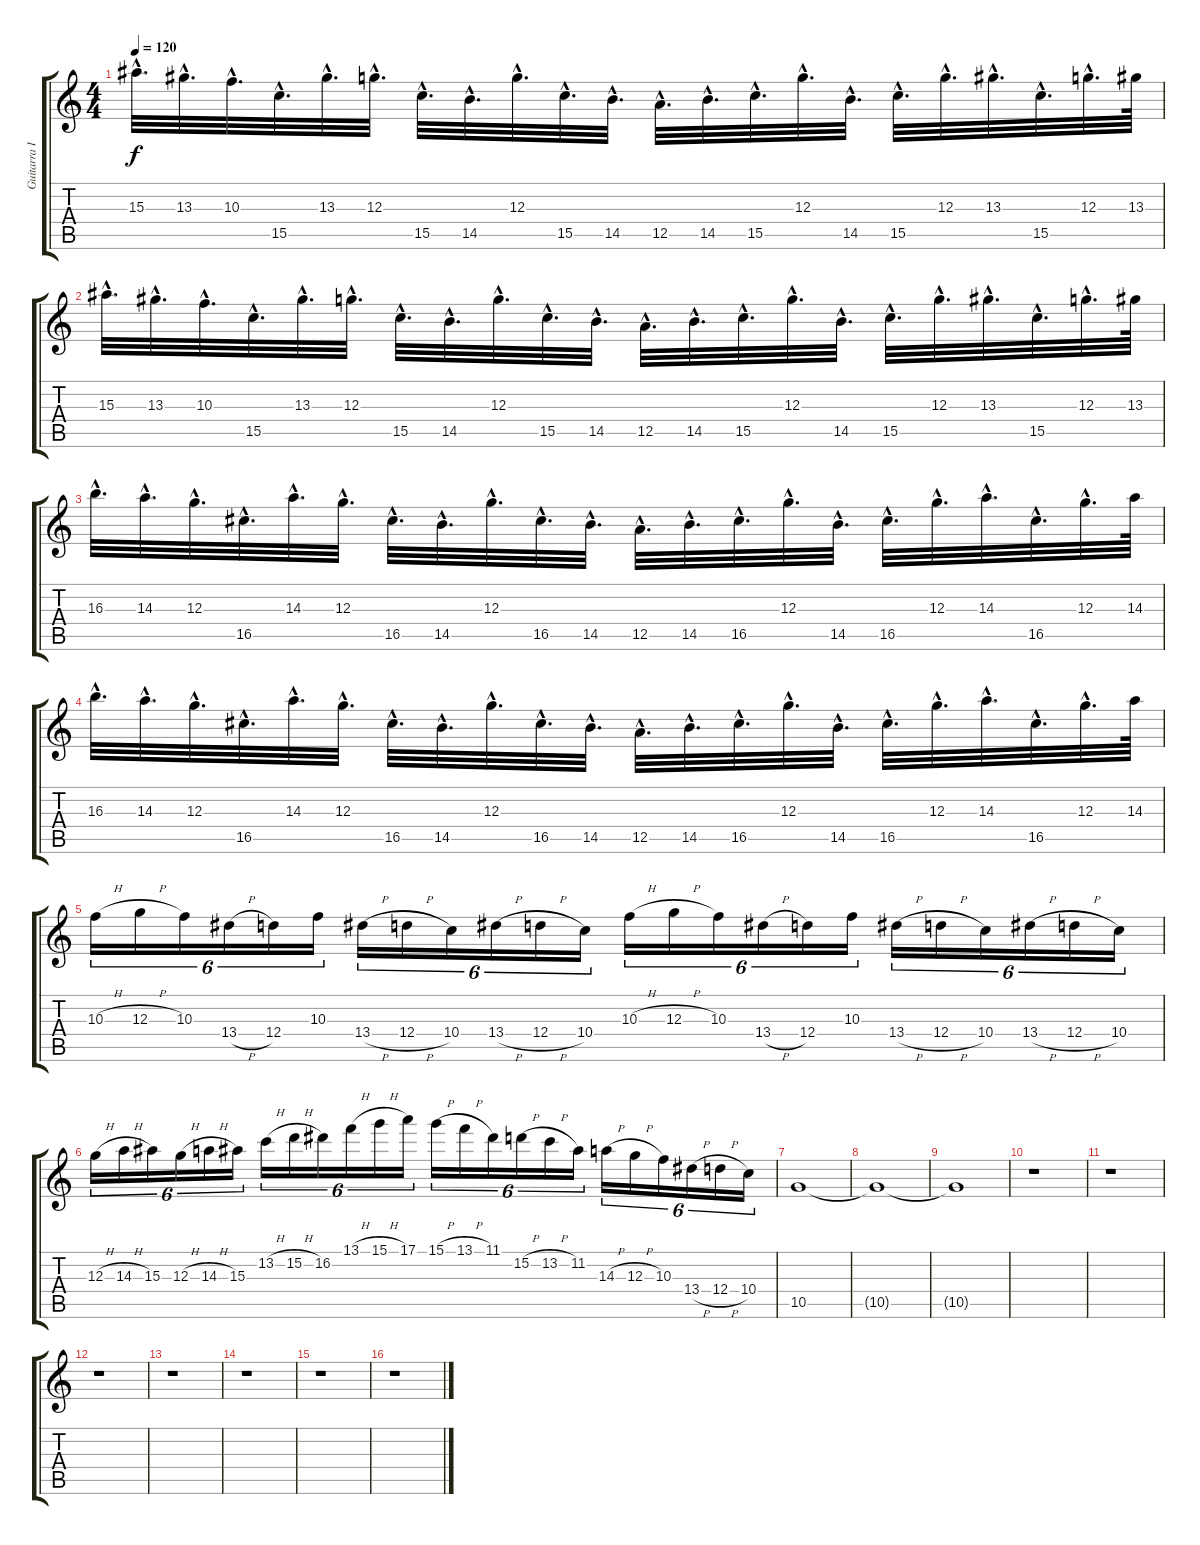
\track ("Guitarra II" "Guitarra I") {instrument distortionguitar}
\staff {score tabs}
\tuning (E4 B3 G3 D3 A2 E2) {hide}
\ts (4 4)
\tempo 120
\clef g2
\ks c
15.3{hac}.32{d dy f} 13.3{hac}.32{d} 10.3{hac}.32{d} 15.5{hac}.32{d} 13.3{hac}.32{d} 12.3{hac}.32{d} 15.5{hac}.32{d} 14.5{hac}.32{d} 12.3{hac}.32{d} 15.5{hac}.32{d} 14.5{hac}.32{d} 12.5{hac}.32{d} 14.5{hac}.32{d} 15.5{hac}.32{d} 12.3{hac}.32{d} 14.5{hac}.32{d} 15.5{hac}.32{d} 12.3{hac}.32{d} 13.3{hac}.32{d} 15.5{hac}.32{d} 12.3{hac}.32{d} 13.3.64 |
15.3{hac}.32{d} 13.3{hac}.32{d} 10.3{hac}.32{d} 15.5{hac}.32{d} 13.3{hac}.32{d} 12.3{hac}.32{d} 15.5{hac}.32{d} 14.5{hac}.32{d} 12.3{hac}.32{d} 15.5{hac}.32{d} 14.5{hac}.32{d} 12.5{hac}.32{d} 14.5{hac}.32{d} 15.5{hac}.32{d} 12.3{hac}.32{d} 14.5{hac}.32{d} 15.5{hac}.32{d} 12.3{hac}.32{d} 13.3{hac}.32{d} 15.5{hac}.32{d} 12.3{hac}.32{d} 13.3.64 |
16.3{hac}.32{d} 14.3{hac}.32{d} 12.3{hac}.32{d} 16.5{hac}.32{d} 14.3{hac}.32{d} 12.3{hac}.32{d} 16.5{hac}.32{d} 14.5{hac}.32{d} 12.3{hac}.32{d} 16.5{hac}.32{d} 14.5{hac}.32{d} 12.5{hac}.32{d} 14.5{hac}.32{d} 16.5{hac}.32{d} 12.3{hac}.32{d} 14.5{hac}.32{d} 16.5{hac}.32{d} 12.3{hac}.32{d} 14.3{hac}.32{d} 16.5{hac}.32{d} 12.3{hac}.32{d} 14.3.64 |
16.3{hac}.32{d} 14.3{hac}.32{d} 12.3{hac}.32{d} 16.5{hac}.32{d} 14.3{hac}.32{d} 12.3{hac}.32{d} 16.5{hac}.32{d} 14.5{hac}.32{d} 12.3{hac}.32{d} 16.5{hac}.32{d} 14.5{hac}.32{d} 12.5{hac}.32{d} 14.5{hac}.32{d} 16.5{hac}.32{d} 12.3{hac}.32{d} 14.5{hac}.32{d} 16.5{hac}.32{d} 12.3{hac}.32{d} 14.3{hac}.32{d} 16.5{hac}.32{d} 12.3{hac}.32{d} 14.3.64 |
10.3{h}.16{tu (6 4)} 12.3{h}.16{tu (6 4)} 10.3.16{tu (6 4)} 13.4{h}.16{tu (6 4)} 12.4.16{tu (6 4)} 10.3.16{tu (6 4)} 13.4{h}.16{tu (6 4)} 12.4{h}.16{tu (6 4)} 10.4.16{tu (6 4)} 13.4{h}.16{tu (6 4)} 12.4{h}.16{tu (6 4)} 10.4.16{tu (6 4)} 10.3{h}.16{tu (6 4)} 12.3{h}.16{tu (6 4)} 10.3.16{tu (6 4)} 13.4{h}.16{tu (6 4)} 12.4.16{tu (6 4)} 10.3.16{tu (6 4)} 13.4{h}.16{tu (6 4)} 12.4{h}.16{tu (6 4)} 10.4.16{tu (6 4)} 13.4{h}.16{tu (6 4)} 12.4{h}.16{tu (6 4)} 10.4.16{tu (6 4)} |
12.3{h}.16{tu (6 4)} 14.3{h}.16{tu (6 4)} 15.3.16{tu (6 4)} 12.3{h}.16{tu (6 4)} 14.3{h}.16{tu (6 4)} 15.3.16{tu (6 4)} 13.2{h}.16{tu (6 4)} 15.2{h}.16{tu (6 4)} 16.2.16{tu (6 4)} 13.1{h}.16{tu (6 4)} 15.1{h}.16{tu (6 4)} 17.1.16{tu (6 4)} 15.1{h}.16{tu (6 4)} 13.1{h}.16{tu (6 4)} 11.1.16{tu (6 4)} 15.2{h}.16{tu (6 4)} 13.2{h}.16{tu (6 4)} 11.2.16{tu (6 4)} 14.3{h}.16{tu (6 4)} 12.3{h}.16{tu (6 4)} 10.3.16{tu (6 4)} 13.4{h}.16{tu (6 4)} 12.4{h}.16{tu (6 4)} 10.4.16{tu (6 4)} |
10.5.1 |
10.5{t}.1 |
10.5{t}.1 |
r.1 |
r.1 |
r.1 |
r.1 |
r.1 |
r.1 |
r.1
